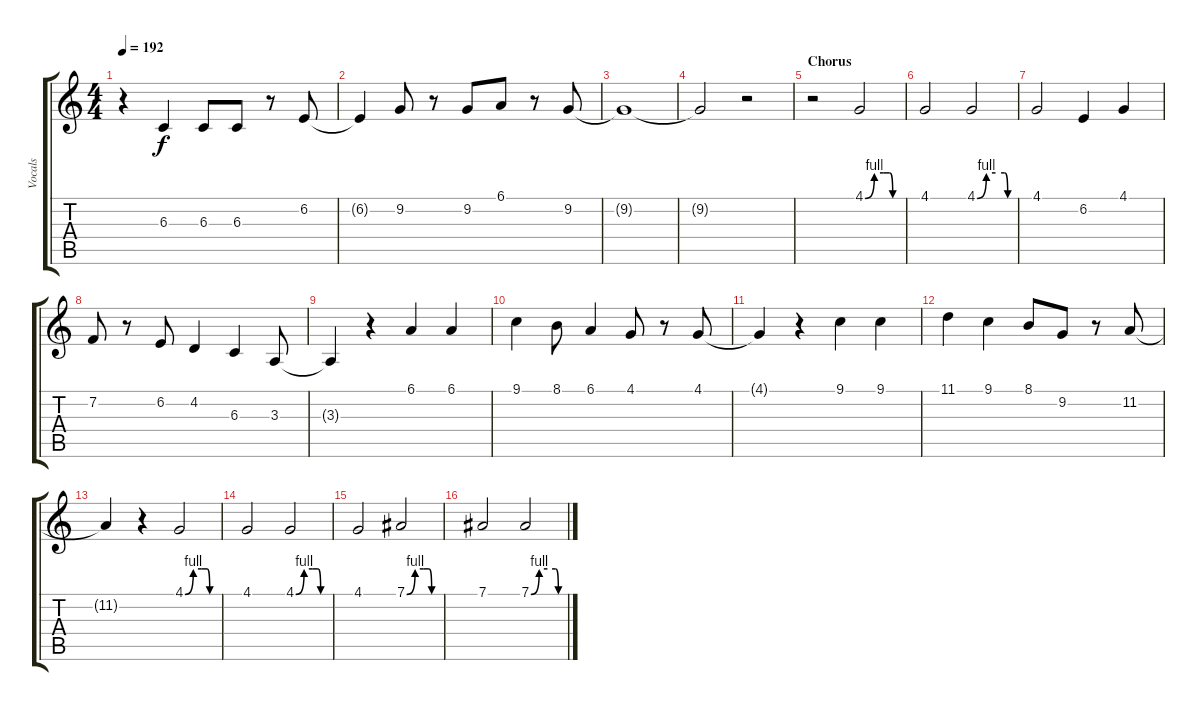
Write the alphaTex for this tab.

\track ("Vocals" "Vocals") {instrument lead2sawtooth}
\staff {score tabs}
\tuning (Eb4 Bb3 Gb3 Db3 Ab2 Eb2) {hide}
\ts (4 4)
\tempo 192
\clef g2
\ks c
r.4{dy f} 6.3.4 6.3.8 6.3.8 r.8 6.2.8 |
6.2{t}.4 9.2.8 r.8 9.2.8 6.1.8 r.8 9.2.8 |
9.2{t}.1 |
9.2{t}.2 r.2 |
\section ("" "Chorus")
r.2 4.1{be (custom 0 0 15 4 30 4 40 4 45 0 60 0)}.2 |
4.1.2 4.1{be (custom 0 0 15 4 30 4 45 4 50 0 60 0)}.2 |
4.1.2 6.2.4 4.1.4 |
7.2.8 r.8 6.2.8 4.2.4 6.3.4 3.3.8 |
3.3{t}.4 r.4 6.1.4 6.1.4 |
9.1.4 8.1.8 6.1.4 4.1.8 r.8 4.1.8 |
4.1{t}.4 r.4 9.1.4 9.1.4 |
11.1.4 9.1.4 8.1.8 9.2.8 r.8 11.2.8 |
11.2{t}.4 r.4 4.1{be (custom 0 0 15 4 30 4 40 4 45 0 60 0)}.2 |
4.1.2 4.1{be (custom 0 0 15 4 30 4 40 4 45 0 60 0)}.2 |
\section ("" "")
4.1.2 7.1{be (custom 0 0 15 4 30 4 40 4 45 0 60 0)}.2 |
7.1.2 7.1{be (custom 0 0 15 4 30 4 45 4 50 0 60 0)}.2
